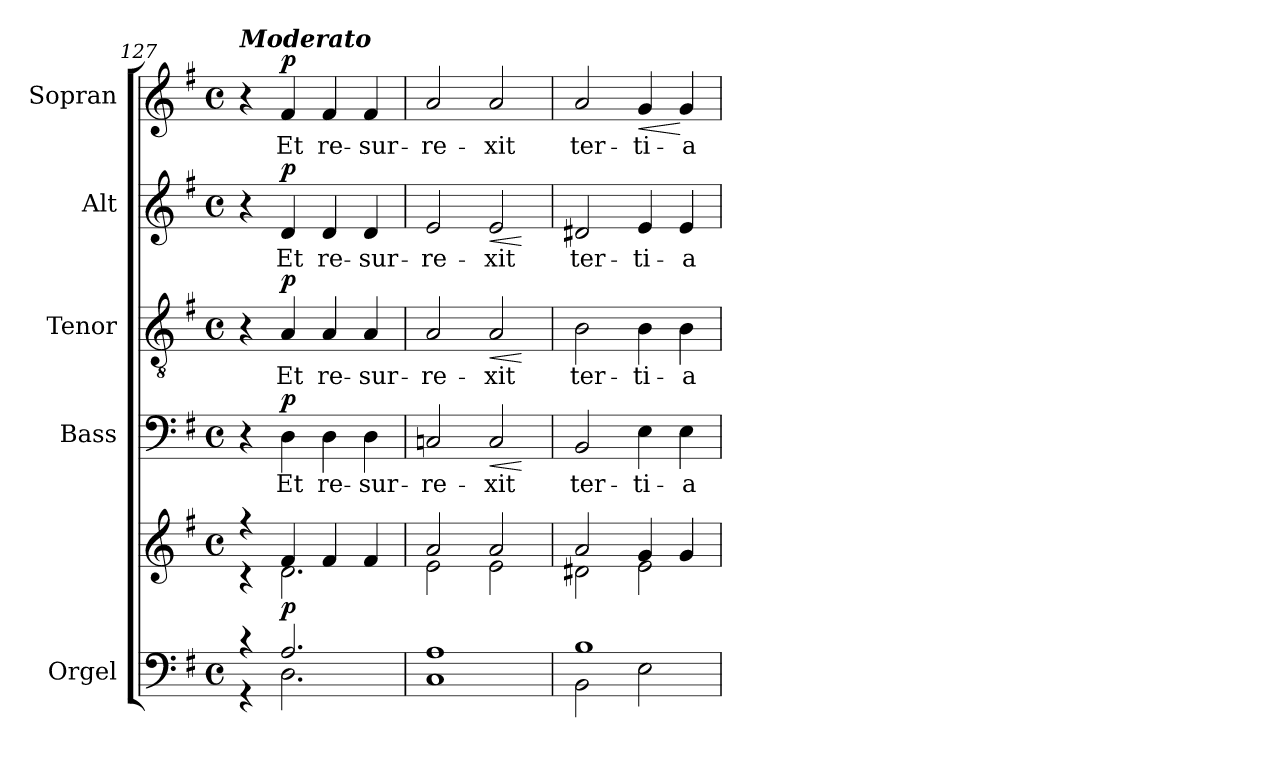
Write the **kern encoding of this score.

**kern	**kern	**dynam	**kern	**text	**dynam	**kern	**text	**dynam	**kern	**text	**dynam	**kern	**text	**dynam
*part5	*part5	*part5	*part4	*part4	*part4	*part3	*part3	*part3	*part2	*part2	*part2	*part1	*part1	*part1
*staff6	*staff5	*staff5/6	*staff4	*staff4	*staff4	*staff3	*staff3	*staff3	*staff2	*staff2	*staff2	*staff1	*staff1	*staff1
*I"Orgel	*	*	*I"Bass	*	*	*I"Tenor	*	*	*I"Alt	*	*	*I"Sopran	*	*
*I'Org.	*	*	*I'B.	*	*	*I'T.	*	*	*I'A.	*	*	*I'S.	*	*
!!LO:PB:g=z
*clefF4	*clefG2	*	*clefF4	*	*	*clefGv2	*	*	*clefG2	*	*	*clefG2	*	*
*k[f#]	*k[f#]	*	*k[f#]	*	*	*k[f#]	*	*	*k[f#]	*	*	*k[f#]	*	*
*G:	*G:	*	*G:	*	*	*G:	*	*	*G:	*	*	*G:	*	*
*M4/4	*M4/4	*	*M4/4	*	*	*M4/4	*	*	*M4/4	*	*	*M4/4	*	*
*met(c)	*met(c)	*	*met(c)	*	*	*met(c)	*	*	*met(c)	*	*	*met(c)	*	*
=127	=127	=127	=127	=127	=127	=127	=127	=127	=127	=127	=127	=127	=127	=127
*^	*^	*	*	*	*	*	*	*	*	*	*	*	*	*
!	!	!	!	!	!	!	!	!	!	!	!	!	!	!LO:TX:a:Bi:t=Moderato	!	!
4r	4r	4r	4r	.	4r	.	.	4r	.	.	4r	.	.	4r	.	.
!	!	!	!	!LO:DY:b	!	!LO:LY:b	!LO:DY:a	!	!LO:LY:b	!LO:DY:a	!	!LO:LY:b	!LO:DY:a	!	!LO:LY:b	!LO:DY:a
2.A/	2.D\	4f#/	2.d\	p	4D\	Et	p	4A/	Et	p	4d/	Et	p	4f#/	Et	p
!	!	!	!	!	!	!LO:LY:b	!	!	!LO:LY:b	!	!	!LO:LY:b	!	!	!LO:LY:b	!
.	.	4f#/	.	.	4D\	re-	.	4A/	re-	.	4d/	re-	.	4f#/	re-	.
!	!	!	!	!	!	!LO:LY:b	!	!	!LO:LY:b	!	!	!LO:LY:b	!	!	!LO:LY:b	!
.	.	4f#/	.	.	4D\	-sur-	.	4A/	-sur-	.	4d/	-sur-	.	4f#/	-sur-	.
=128	=128	=128	=128	=128	=128	=128	=128	=128	=128	=128	=128	=128	=128	=128	=128	=128
!	!	!	!	!	!	!LO:LY:b	!	!	!LO:LY:b	!	!	!LO:LY:b	!	!	!LO:LY:b	!
1A	1C	2a/	2e\	.	2Cn/	-re-	.	2A/	-re-	.	2e/	-re-	.	2a/	-re-	.
!	!	!	!	!	!	!LO:LY:b	!LO:HP:b	!	!LO:LY:b	!LO:HP:b	!	!LO:LY:b	!LO:HP:b	!	!LO:LY:b	!
.	.	2a/	2e\	.	2C/	-xit	<	2A/	-xit	<	2e/	-xit	<	2a/	-xit	.
*v	*v	*	*	*	*	*	*	*	*	*	*	*	*	*	*	*
*	*v	*v	*	*	*	*	*	*	*	*	*	*	*	*	*
.	.	.	.	.	[	.	.	[	.	.	[	.	.	.
=129	=129	=129	=129	=129	=129	=129	=129	=129	=129	=129	=129	=129	=129	=129
*^	*^	*	*	*	*	*	*	*	*	*	*	*	*	*
!	!	!	!	!	!	!LO:LY:b	!	!	!LO:LY:b	!	!	!LO:LY:b	!	!	!LO:LY:b	!
1B	2BB\	2a/	2d#X\	.	2BB/	ter-	.	2B\	ter-	.	2d#X/	ter-	.	2a/	ter-	.
!	!	!	!	!	!	!LO:LY:b	!	!	!LO:LY:b	!	!	!LO:LY:b	!	!	!LO:LY:b	!LO:HP:b
.	2E\	4g/	2e\	.	4E\	-ti-	.	4B\	-ti-	.	4e/	-ti-	.	4g/	-ti-	<
!	!	!	!	!	!	!LO:LY:b	!	!	!LO:LY:b	!	!	!LO:LY:b	!	!	!LO:LY:b	!
.	.	4g/	.	.	4E\	-a	.	4B\	-a	.	4e/	-a	.	4g/	-a	[
*v	*v	*	*	*	*	*	*	*	*	*	*	*	*	*	*	*
*	*v	*v	*	*	*	*	*	*	*	*	*	*	*	*	*
=	=	=	=	=	=	=	=	=	=	=	=	=	=	=
*-	*-	*-	*-	*-	*-	*-	*-	*-	*-	*-	*-	*-	*-	*-
